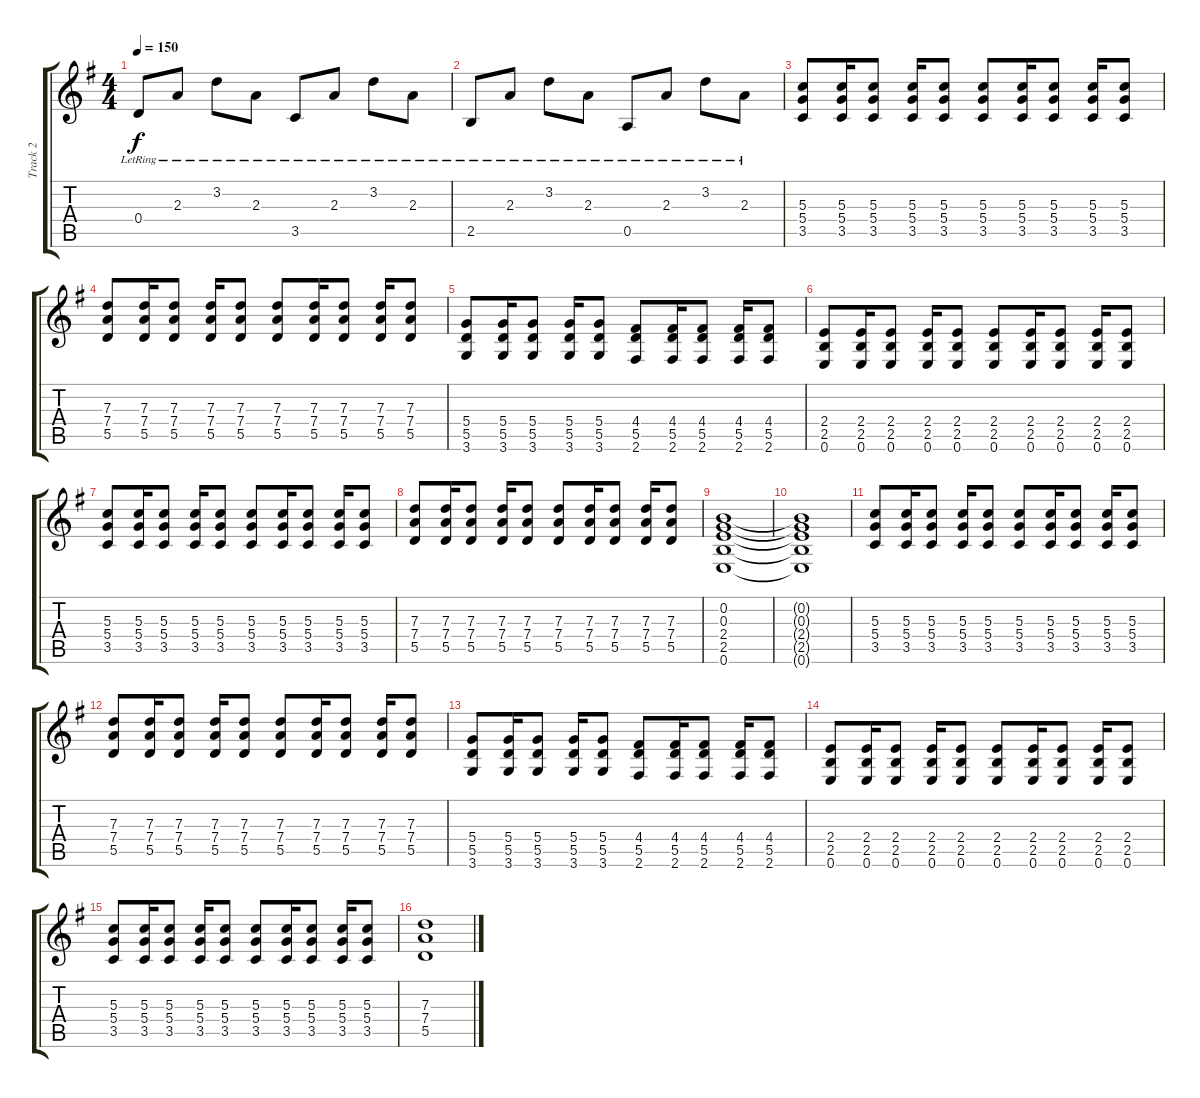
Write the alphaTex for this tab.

\track ("Track 2" "Track 2") {instrument distortionguitar}
\staff {score tabs}
\tuning (E4 B3 G3 D3 A2 E2) {hide}
\ts (4 4)
\tempo 150
\clef g2
\ks g
0.4{lr}.8{dy f} 2.3{lr}.8 3.2{lr}.8 2.3{lr}.8 3.5{lr}.8 2.3{lr}.8 3.2{lr}.8 2.3{lr}.8 |
2.5{lr}.8 2.3{lr}.8 3.2{lr}.8 2.3{lr}.8 0.5{lr}.8 2.3{lr}.8 3.2{lr}.8 2.3{lr}.8 |
(5.3 5.4 3.5).8 (5.3 5.4 3.5).16 (5.3 5.4 3.5).8 (5.3 5.4 3.5).16 (5.3 5.4 3.5).8 (5.3 5.4 3.5).8 (5.3 5.4 3.5).16 (5.3 5.4 3.5).8 (5.3 5.4 3.5).16 (5.3 5.4 3.5).8 |
(7.3 7.4 5.5).8 (7.3 7.4 5.5).16 (7.3 7.4 5.5).8 (7.3 7.4 5.5).16 (7.3 7.4 5.5).8 (7.3 7.4 5.5).8 (7.3 7.4 5.5).16 (7.3 7.4 5.5).8 (7.3 7.4 5.5).16 (7.3 7.4 5.5).8 |
(5.4 5.5 3.6).8 (5.4 5.5 3.6).16 (5.4 5.5 3.6).8 (5.4 5.5 3.6).16 (5.4 5.5 3.6).8 (4.4 5.5 2.6).8 (4.4 5.5 2.6).16 (4.4 5.5 2.6).8 (4.4 5.5 2.6).16 (4.4 5.5 2.6).8 |
(2.4 2.5 0.6).8 (2.4 2.5 0.6).16 (2.4 2.5 0.6).8 (2.4 2.5 0.6).16 (2.4 2.5 0.6).8 (2.4 2.5 0.6).8 (2.4 2.5 0.6).16 (2.4 2.5 0.6).8 (2.4 2.5 0.6).16 (2.4 2.5 0.6).8 |
(5.3 5.4 3.5).8 (5.3 5.4 3.5).16 (5.3 5.4 3.5).8 (5.3 5.4 3.5).16 (5.3 5.4 3.5).8 (5.3 5.4 3.5).8 (5.3 5.4 3.5).16 (5.3 5.4 3.5).8 (5.3 5.4 3.5).16 (5.3 5.4 3.5).8 |
(7.3 7.4 5.5).8 (7.3 7.4 5.5).16 (7.3 7.4 5.5).8 (7.3 7.4 5.5).16 (7.3 7.4 5.5).8 (7.3 7.4 5.5).8 (7.3 7.4 5.5).16 (7.3 7.4 5.5).8 (7.3 7.4 5.5).16 (7.3 7.4 5.5).8 |
(0.2 0.3 2.4 2.5 0.6).1 |
(0.2{t} 0.3{t} 2.4{t} 2.5{t} 0.6{t}).1 |
(5.3 5.4 3.5).8 (5.3 5.4 3.5).16 (5.3 5.4 3.5).8 (5.3 5.4 3.5).16 (5.3 5.4 3.5).8 (5.3 5.4 3.5).8 (5.3 5.4 3.5).16 (5.3 5.4 3.5).8 (5.3 5.4 3.5).16 (5.3 5.4 3.5).8 |
(7.3 7.4 5.5).8 (7.3 7.4 5.5).16 (7.3 7.4 5.5).8 (7.3 7.4 5.5).16 (7.3 7.4 5.5).8 (7.3 7.4 5.5).8 (7.3 7.4 5.5).16 (7.3 7.4 5.5).8 (7.3 7.4 5.5).16 (7.3 7.4 5.5).8 |
(5.4 5.5 3.6).8 (5.4 5.5 3.6).16 (5.4 5.5 3.6).8 (5.4 5.5 3.6).16 (5.4 5.5 3.6).8 (4.4 5.5 2.6).8 (4.4 5.5 2.6).16 (4.4 5.5 2.6).8 (4.4 5.5 2.6).16 (4.4 5.5 2.6).8 |
(2.4 2.5 0.6).8 (2.4 2.5 0.6).16 (2.4 2.5 0.6).8 (2.4 2.5 0.6).16 (2.4 2.5 0.6).8 (2.4 2.5 0.6).8 (2.4 2.5 0.6).16 (2.4 2.5 0.6).8 (2.4 2.5 0.6).16 (2.4 2.5 0.6).8 |
(5.3 5.4 3.5).8 (5.3 5.4 3.5).16 (5.3 5.4 3.5).8 (5.3 5.4 3.5).16 (5.3 5.4 3.5).8 (5.3 5.4 3.5).8 (5.3 5.4 3.5).16 (5.3 5.4 3.5).8 (5.3 5.4 3.5).16 (5.3 5.4 3.5).8 |
(7.3 7.4 5.5).1
